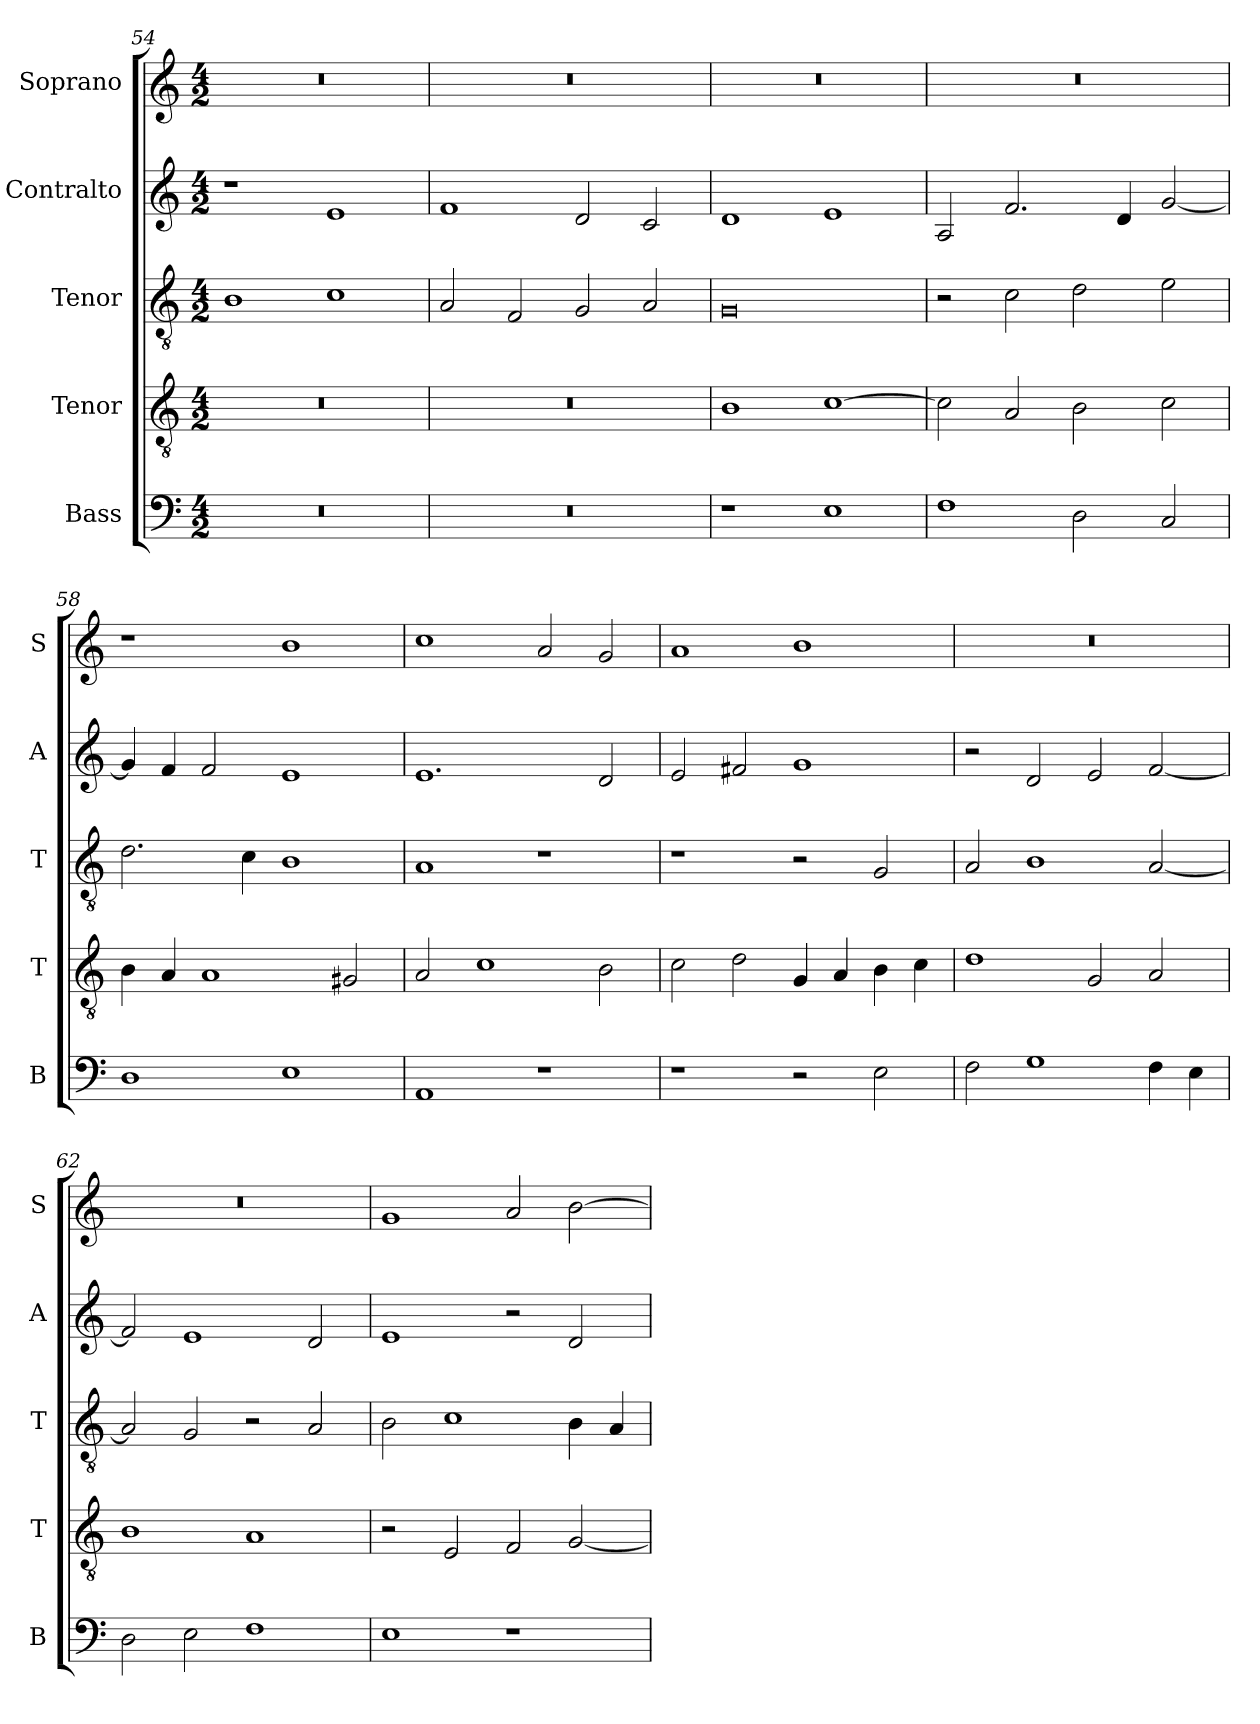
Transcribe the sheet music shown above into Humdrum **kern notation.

**kern	**kern	**kern	**kern	**kern
*part5	*part4	*part3	*part2	*part1
*staff5	*staff4	*staff3	*staff2	*staff1
*I"Bass	*I"Tenor	*I"Tenor	*I"Contralto	*I"Soprano
*I'B	*I'T	*I'T	*I'A	*I'S
*clefF4	*clefGv2	*clefGv2	*clefG2	*clefG2
*k[]	*k[]	*k[]	*k[]	*k[]
*E:phr	*E:phr	*E:phr	*E:phr	*E:phr
*M4/2	*M4/2	*M4/2	*M4/2	*M4/2
=54	=54	=54	=54	=54
0r	0r	1B	1r	0r
.	.	1c	1e	.
=55	=55	=55	=55	=55
0r	0r	2A	1f	0r
.	.	2F	.	.
.	.	2G	2d	.
.	.	2A	2c	.
=56	=56	=56	=56	=56
1r	1B	0G	1d	0r
1E	[1c	.	1e	.
=57	=57	=57	=57	=57
1F	2c]	2r	2A	0r
.	2A	2c	2.f	.
2D	2B	2d	.	.
.	.	.	4d	.
2C	2c	2e	[2g	.
=58	=58	=58	=58	=58
1D	4B	2.d	4g]	1r
.	4A	.	4f	.
.	1A	.	2f	.
.	.	4c	.	.
1E	.	1B	1e	1b
.	2G#X	.	.	.
=59	=59	=59	=59	=59
1AA	2A	1A	1.e	1cc
.	1c	.	.	.
1r	.	1r	.	2a
.	2B	.	2d	2g
=60	=60	=60	=60	=60
1r	2c	1r	2e	1a
.	2d	.	2f#X	.
2r	4G	2r	1g	1b
.	4A	.	.	.
2E	4B	2G	.	.
.	4c	.	.	.
=61	=61	=61	=61	=61
2F	1d	2A	2r	0r
1G	.	1B	2d	.
.	2G	.	2e	.
4F	2A	[2A	[2f	.
4E	.	.	.	.
=62	=62	=62	=62	=62
2D	1B	2A]	2f]	0r
2E	.	2G	1e	.
1F	1A	2r	.	.
.	.	2A	2d	.
=63	=63	=63	=63	=63
1E	2r	2B	1e	1g
.	2E	1c	.	.
1r	2F	.	2r	2a
.	[2G	4B	2d	[2b
.	.	4A	.	.
=	=	=	=	=
*-	*-	*-	*-	*-
